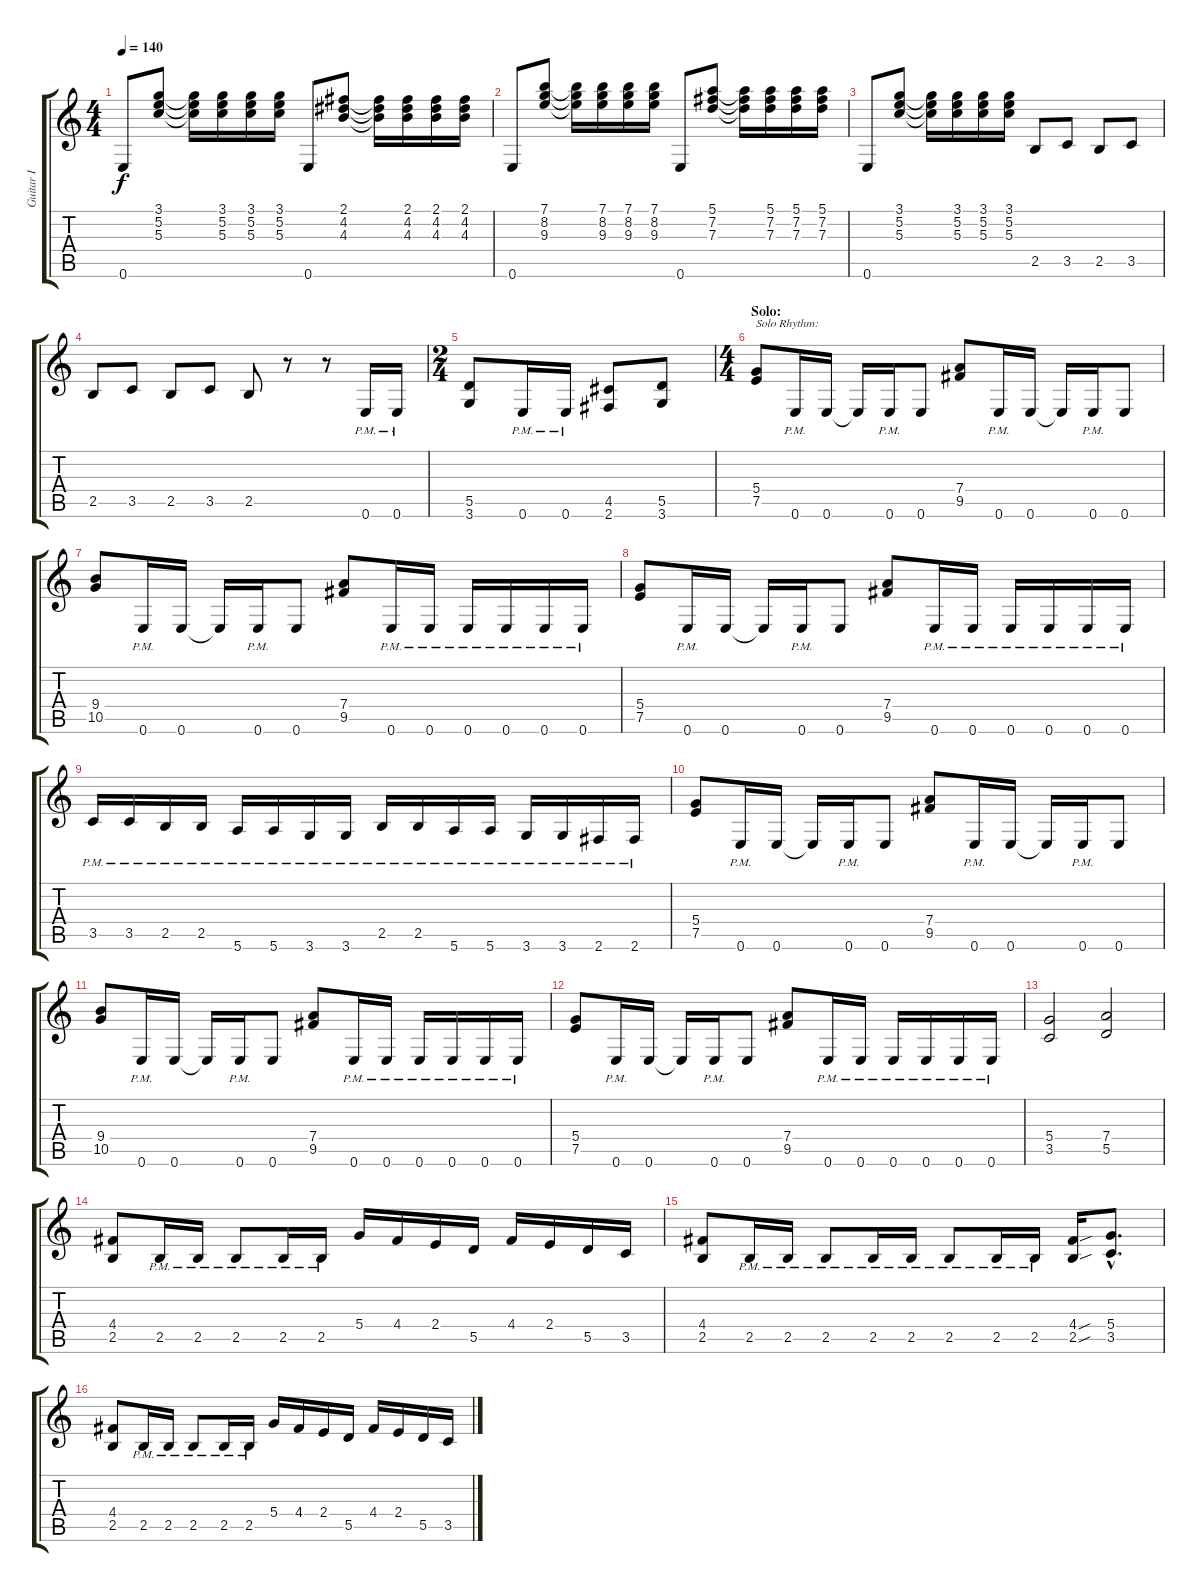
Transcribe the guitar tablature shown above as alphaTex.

\track ("Guitar I" "Guitar I") {instrument distortionguitar}
\staff {score tabs}
\tuning (E4 B3 G3 D3 A2 E2) {hide}
\ts (4 4)
\tempo 140
\clef g2
\ks c
0.6.8{dy f} (3.1 5.2 5.3).8 (3.1{t} 5.2{t} 5.3{t}).16 (3.1 5.2 5.3).16 (3.1 5.2 5.3).16 (3.1 5.2 5.3).16 0.6.8 (2.1 4.2 4.3).8 (2.1{t} 4.2{t} 4.3{t}).16 (2.1 4.2 4.3).16 (2.1 4.2 4.3).16 (2.1 4.2 4.3).16 |
0.6.8 (7.1 8.2 9.3).8 (7.1{t} 8.2{t} 9.3{t}).16 (7.1 8.2 9.3).16 (7.1 8.2 9.3).16 (7.1 8.2 9.3).16 0.6.8 (5.1 7.2 7.3).8 (5.1{t} 7.2{t} 7.3{t}).16 (5.1 7.2 7.3).16 (5.1 7.2 7.3).16 (5.1 7.2 7.3).16 |
0.6.8 (3.1 5.2 5.3).8 (3.1{t} 5.2{t} 5.3{t}).16 (3.1 5.2 5.3).16 (3.1 5.2 5.3).16 (3.1 5.2 5.3).16 2.5.8 3.5.8 2.5.8 3.5.8 |
2.5.8 3.5.8 2.5.8 3.5.8 2.5.8 r.8 r.8 0.6{pm}.16 0.6{pm}.16 |
\ts (2 4)
(5.5 3.6).8 0.6{pm}.16 0.6{pm}.16 (4.5 2.6).8 (5.5 3.6).8 |
\ts (4 4)
\section ("" "Solo:")
(5.4 7.5).8{txt "Solo Rhythm:"} 0.6{pm}.16 0.6.16 0.6{t}.16 0.6{pm}.16 0.6.8 (7.4 9.5).8 0.6{pm}.16 0.6.16 0.6{t}.16 0.6{pm}.16 0.6.8 |
(9.4 10.5).8 0.6{pm}.16 0.6.16 0.6{t}.16 0.6{pm}.16 0.6.8 (7.4 9.5).8 0.6{pm}.16 0.6{pm}.16 0.6{pm}.16 0.6{pm}.16 0.6{pm}.16 0.6{pm}.16 |
(5.4 7.5).8 0.6{pm}.16 0.6.16 0.6{t}.16 0.6{pm}.16 0.6.8 (7.4 9.5).8 0.6{pm}.16 0.6{pm}.16 0.6{pm}.16 0.6{pm}.16 0.6{pm}.16 0.6{pm}.16 |
3.5{pm}.16 3.5{pm}.16 2.5{pm}.16 2.5{pm}.16 5.6{pm}.16 5.6{pm}.16 3.6{pm}.16 3.6{pm}.16 2.5{pm}.16 2.5{pm}.16 5.6{pm}.16 5.6{pm}.16 3.6{pm}.16 3.6{pm}.16 2.6{pm}.16 2.6{pm}.16 |
(5.4 7.5).8 0.6{pm}.16 0.6.16 0.6{t}.16 0.6{pm}.16 0.6.8 (7.4 9.5).8 0.6{pm}.16 0.6.16 0.6{t}.16 0.6{pm}.16 0.6.8 |
(9.4 10.5).8 0.6{pm}.16 0.6.16 0.6{t}.16 0.6{pm}.16 0.6.8 (7.4 9.5).8 0.6{pm}.16 0.6{pm}.16 0.6{pm}.16 0.6{pm}.16 0.6{pm}.16 0.6{pm}.16 |
(5.4 7.5).8 0.6{pm}.16 0.6.16 0.6{t}.16 0.6{pm}.16 0.6.8 (7.4 9.5).8 0.6{pm}.16 0.6{pm}.16 0.6{pm}.16 0.6{pm}.16 0.6{pm}.16 0.6{pm}.16 |
(5.4 3.5).2 (7.4 5.5).2 |
(4.4 2.5).8 2.5{pm}.16 2.5{pm}.16 2.5{pm}.8 2.5{pm}.16 2.5{pm}.16 5.4.16 4.4.16 2.4.16 5.5.16 4.4.16 2.4.16 5.5.16 3.5.16 |
(4.4 2.5).8 2.5{pm}.16 2.5{pm}.16 2.5{pm}.8 2.5{pm}.16 2.5{pm}.16 2.5{pm}.8 2.5{pm}.16 2.5{pm}.16 (4.4{sou} 2.5{sou}).16 (5.4{hac} 3.5{hac}).8{d} |
(4.4 2.5).8 2.5{pm}.16 2.5{pm}.16 2.5{pm}.8 2.5{pm}.16 2.5{pm}.16 5.4.16 4.4.16 2.4.16 5.5.16 4.4.16 2.4.16 5.5.16 3.5.16
